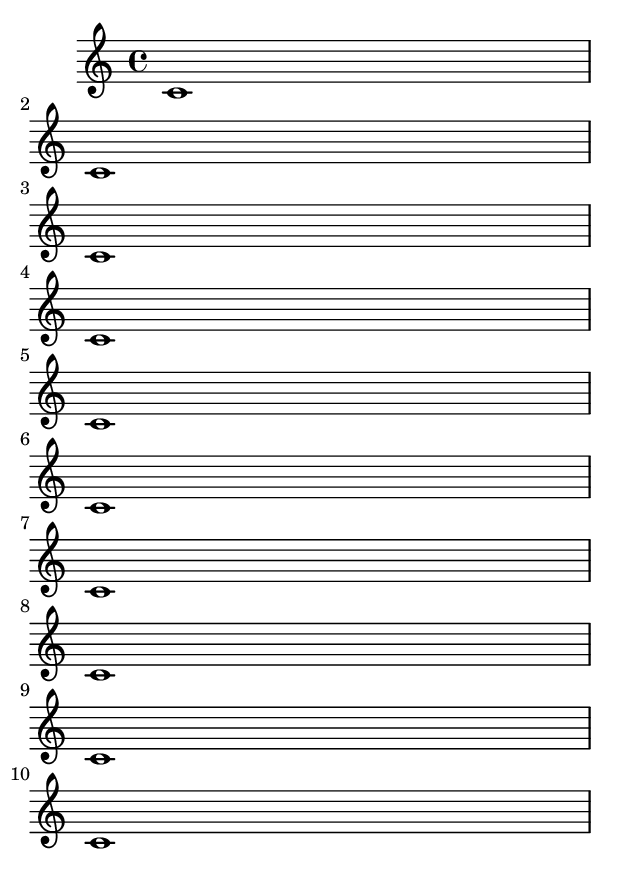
%% Generated by lilypond-book
%% Options: [exampleindent=10.16\mm,indent=0\mm,line-width=160\mm]
\include "lilypond-book-preamble.ly"


% ****************************************************************
% Start cut-&-pastable-section
% ****************************************************************

#(ly:set-option 'eps-box-padding 3.000000)



\paper {
  indent = 0\mm
  line-width = 160\mm
  % offset the left padding, also add 1mm as lilypond creates cropped
  % images with a little space on the right
  line-width = #(- line-width (* mm  3.000000) (* mm 1))
}

\layout {
  
}




% ****************************************************************
% ly snippet:
% ****************************************************************
\sourcefilename "/lilypond-2.24.3/input/regression/page-breaking-page-count3.ly"
\sourcefileline 0
\version "2.16.0"

\header {
  texidoc = "The number of pages in a score can be forced by setting
@code{page-count} in the (book-level) paper block. Even if there are
too many systems for that number of pages, we will squeeze them in."
}

#(set-default-paper-size "a6")

\book {
  \paper { page-count = 1}
  \score { { \repeat unfold 10 {c'1 \break} } }
}



% ****************************************************************
% end ly snippet
% ****************************************************************
